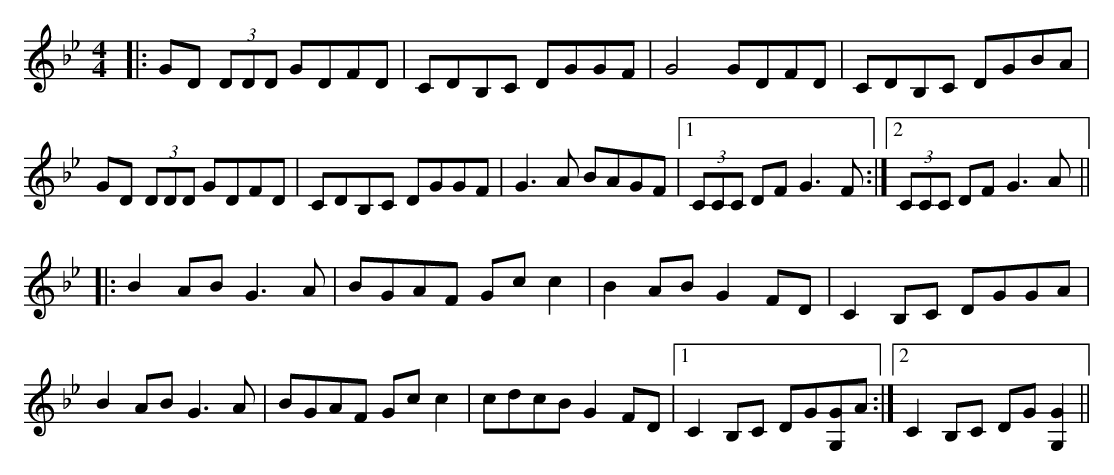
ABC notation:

X:1
M:4/4
K:Gmin
|:GD (3DDD GDFD|CDB,C DGGF|G4 GDFD|CDB,C DGBA|
GD (3DDD GDFD|CDB,C DGGF|G3 A BAGF|1 (3CCC DF G3 F:|2 (3CCC DF G3 A||
|:B2 AB G3 A|BGAF Gc c2|B2 AB G2 FD|C2 B,C DGGA|
B2 AB G3 A|BGAF Gc c2|cdcB G2 FD|1 C2 B,C DG[GG,]A:|2 C2 B,C DG[G2G,2]||
